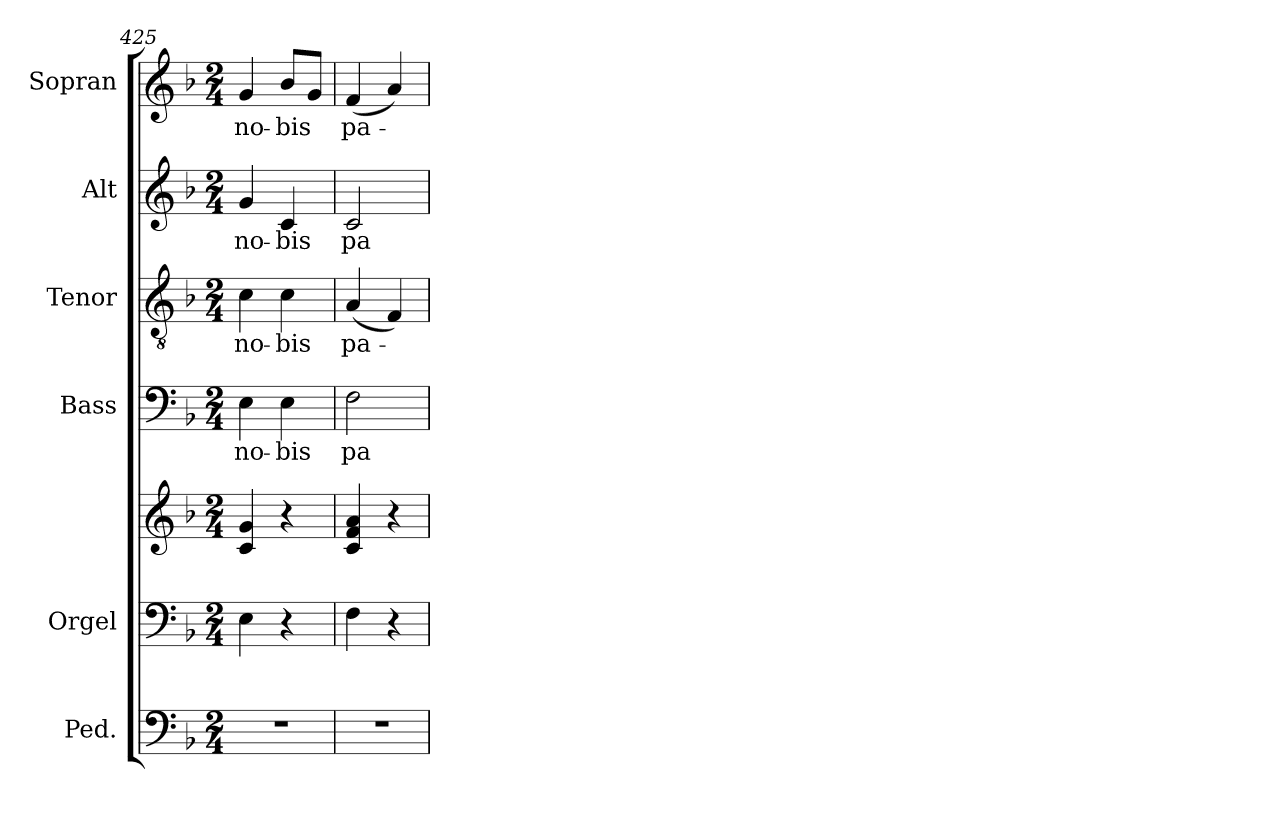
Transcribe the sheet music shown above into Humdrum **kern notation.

**kern	**kern	**kern	**kern	**text	**kern	**text	**kern	**text	**kern	**text
*part6	*part5	*part5	*part4	*part4	*part3	*part3	*part2	*part2	*part1	*part1
*staff7	*staff6	*staff5	*staff4	*staff4	*staff3	*staff3	*staff2	*staff2	*staff1	*staff1
*I"Ped.	*I"Orgel	*	*I"Bass	*	*I"Tenor	*	*I"Alt	*	*I"Sopran	*
*	*I'Org.	*	*I'B.	*	*I'T.	*	*I'A.	*	*I'S.	*
*clefF4	*clefF4	*clefG2	*clefF4	*	*clefGv2	*	*clefG2	*	*clefG2	*
*ITrd7c12	*	*	*	*	*	*	*	*	*	*
*k[b-]	*k[b-]	*k[b-]	*k[b-]	*	*k[b-]	*	*k[b-]	*	*k[b-]	*
*F:	*F:	*F:	*F:	*	*F:	*	*F:	*	*F:	*
*M2/4	*M2/4	*M2/4	*M2/4	*	*M2/4	*	*M2/4	*	*M2/4	*
=425	=425	=425	=425	=425	=425	=425	=425	=425	=425	=425
!	!	!	!	!LO:LY:b	!	!LO:LY:b	!	!LO:LY:b	!	!LO:LY:b
2r	4E\	4c/ 4g/	4E\	no-	4c\	no-	4g/	no-	4g/	no-
!	!	!	!	!LO:LY:b	!	!LO:LY:b	!	!LO:LY:b	!	!LO:LY:b
.	4r	4r	4E\	-bis	4c\	-bis	4c/	-bis	8b-/L	-bis
.	.	.	.	.	.	.	.	.	8g/J	.
=426	=426	=426	=426	=426	=426	=426	=426	=426	=426	=426
!	!	!	!	!LO:LY:b	!	!LO:LY:b	!	!LO:LY:b	!	!LO:LY:b
2r	4F\	4c/ 4f/ 4a/	2F\	pa-	(<4A/	pa-	2c/	pa-	(<4f/	pa-
.	4r	4r	.	.	4F/)	.	.	.	4a/)	.
=	=	=	=	=	=	=	=	=	=	=
*-	*-	*-	*-	*-	*-	*-	*-	*-	*-	*-
